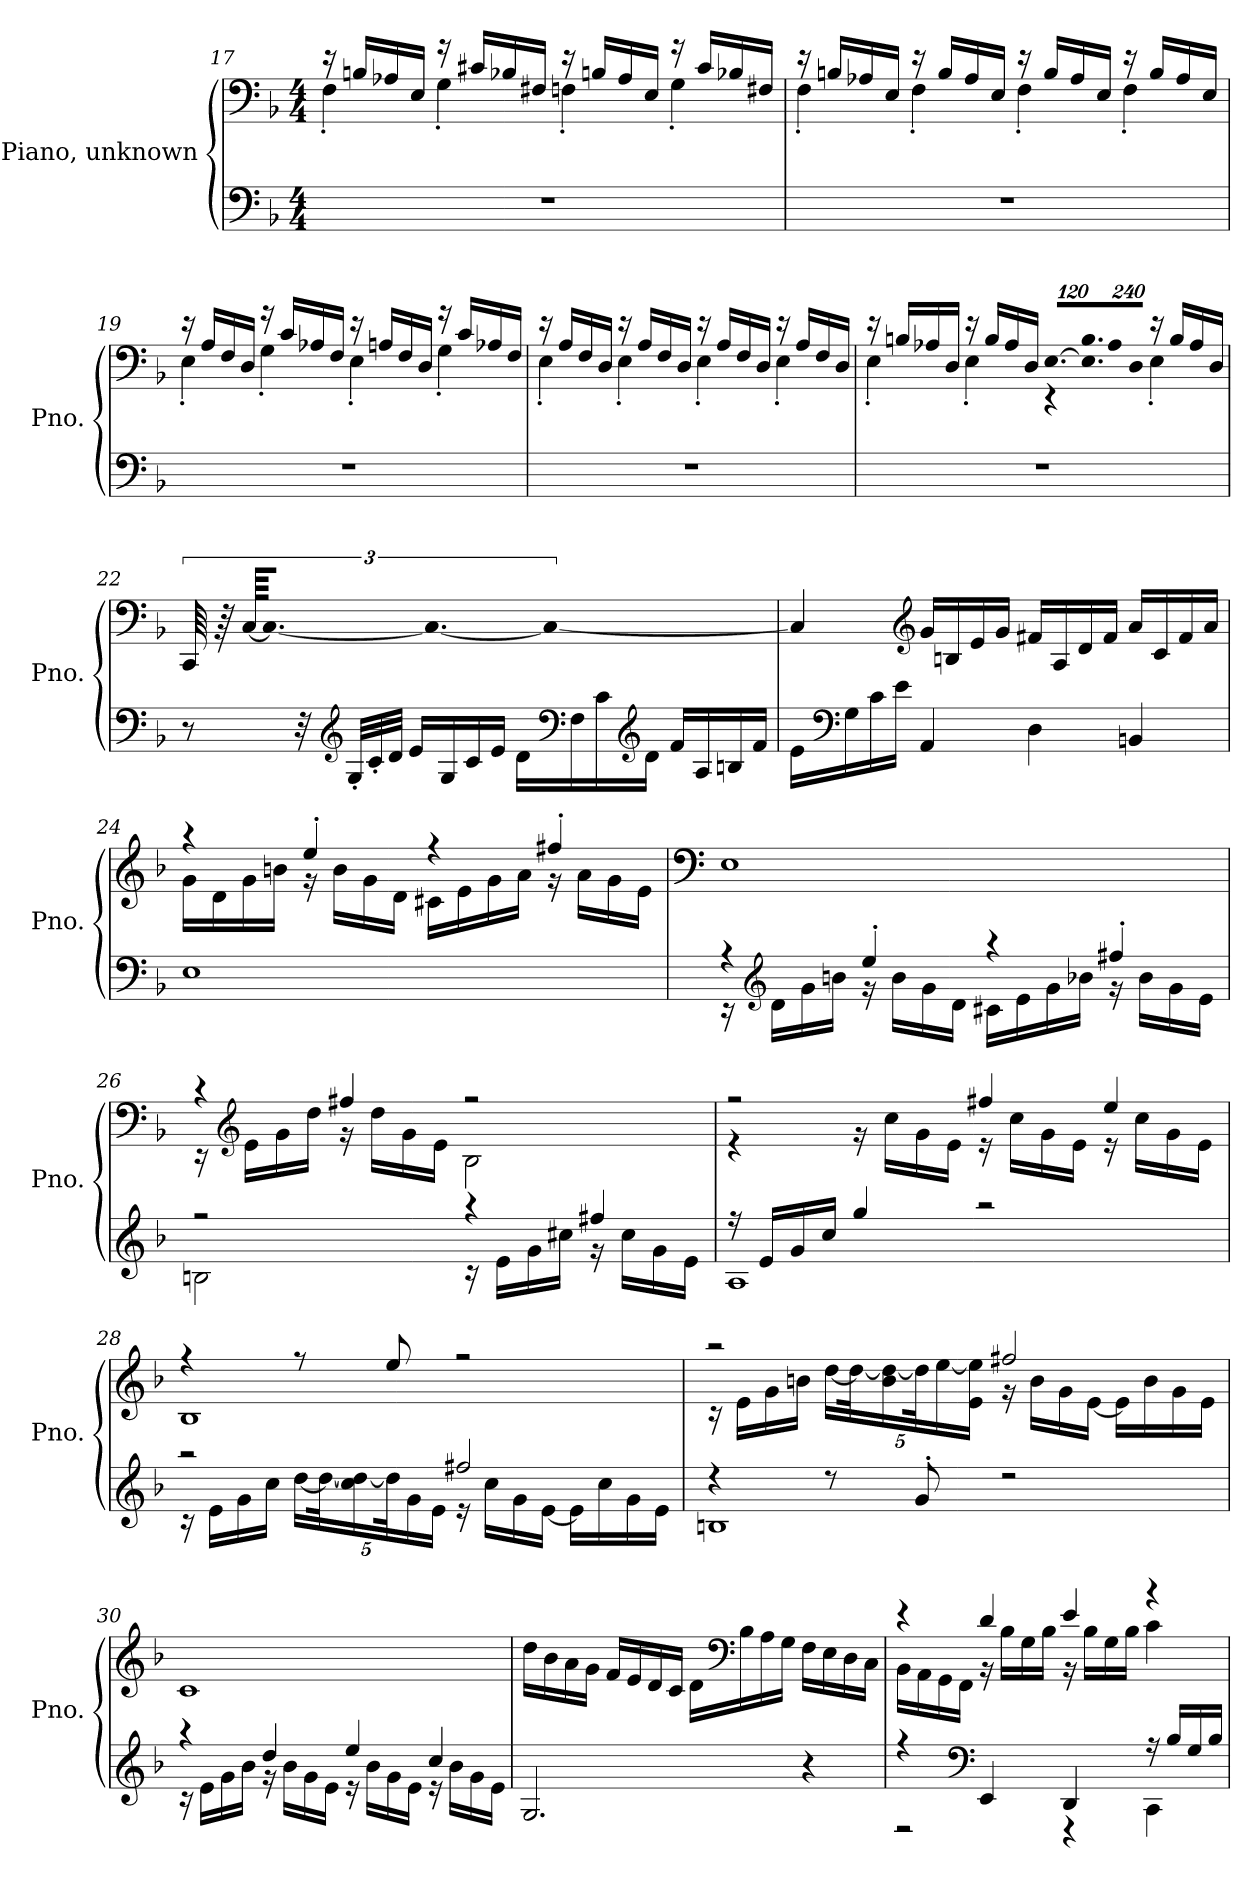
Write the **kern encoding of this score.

**kern	**kern
*part1	*part1
*staff2	*staff1
*I"Piano, unknown	*
*I'Pno.	*
!!LO:LB:g=z
*clefF4	*clefF4
*k[b-]	*k[b-]
*M4/4	*M4/4
=17	=17
*	*^
1r	16r	4F'\
.	16Bn/LL	.
.	16A-X/	.
.	16E/JJ	.
.	16r	4G'\
.	16c#X/LL	.
.	16B-X/	.
.	16F#X/JJ	.
.	16r	4Fn'\
.	16Bn/LL	.
.	16A-/	.
.	16E/JJ	.
.	16r	4G'\
.	16c#/LL	.
.	16B-X/	.
.	16F#X/JJ	.
=18	=18	=18
1r	16r	4F'\
.	16Bn/LL	.
.	16A-X/	.
.	16E/JJ	.
.	16r	4F'\
.	16B/LL	.
.	16A-/	.
.	16E/JJ	.
.	16r	4F'\
.	16B/LL	.
.	16A-/	.
.	16E/JJ	.
.	16r	4F'\
.	16B/LL	.
.	16A-/	.
.	16E/JJ	.
!!LO:LB:g=z	!!
=19	=19	=19
1r	16r	4E'\
.	16A/LL	.
.	16F/	.
.	16D/JJ	.
.	16r	4G'\
.	16c/LL	.
.	16A-X/	.
.	16F/JJ	.
.	16r	4E'\
.	16An/LL	.
.	16F/	.
.	16D/JJ	.
.	16r	4G'\
.	16c/LL	.
.	16A-X/	.
.	16F/JJ	.
=20	=20	=20
1r	16r	4E'\
.	16A/LL	.
.	16F/	.
.	16D/JJ	.
.	16r	4E'\
.	16A/LL	.
.	16F/	.
.	16D/JJ	.
.	16r	4E'\
.	16A/LL	.
.	16F/	.
.	16D/JJ	.
.	16r	4E'\
.	16A/LL	.
.	16F/	.
.	16D/JJ	.
!!LO:LB:g=z	!!
=21	=21	=21
1r	16r	4E'\
.	16Bn/LL	.
.	16A-X/	.
.	16D/JJ	.
.	16r	4E'\
.	16B/LL	.
.	16A-/	.
.	16D/JJ	.
*	*Xbrackettup	*
!	!LO:N:vis=32.	!
.	[1920%103E/LLL	4r
!	!LO:N:vis=32.	!
.	1920%103E/] 1920%103B/J	.
!	!LO:N:vis=16	!
.	1920%137A-/	.
!	!LO:N:vis=16	!
.	1920%137D/JJ	.
.	16r	4E'\
.	16B/LL	.
.	16A-/	.
.	16D/JJ	.
*	*v	*v
=22	=22
*	*brackettup
8r	96CC/
.	96r
.	[96C/KKLL
.	16.C/JJ_
32r	4.C/_
*clefG2	*
32G'/LLL	.
32c'/	.
32d/JJJ	.
16e/LL	.
16G/	.
16c/	.
16e/JJ	.
16d\LL	2C/_
*clefF4	*
16F\	.
16c\	.
*clefG2	*
16d\JJ	.
16f/LL	.
16A/	.
16Bn/	.
16f/JJ	.
!!LO:LB:g=z
=23	=23
16e\LL	4C/]
*clefF4	*
16G\	.
16c\	.
16e\JJ	.
*	*clefG2
4AA/	16g/LL
.	16Bn/
.	16e/
.	16g/JJ
4D\	16f#X/LL
.	16A/
.	16d/
.	16f#/JJ
4BBn/	16a/LL
.	16c/
.	16f#/
.	16a/JJ
=24	=24
*	*^
1E	4r	16g\LL
.	.	16d\
.	.	16g\
.	.	16bn\JJ
.	4ee'/	16r
.	.	16b\LL
.	.	16g\
.	.	16d\JJ
.	4r	16c#X\LL
.	.	16e\
.	.	16g\
.	.	16a\JJ
.	4ff#X'/	16r
.	.	16a\LL
.	.	16g\
.	.	16e\JJ
*	*v	*v
!!LO:PB:g=z
=25	=25
*	*clefF4
*^	*
4r	16r	1E
*clefG2	*	*
.	16d\LL	.
.	16g\	.
.	16bn\JJ	.
4ee'/	16r	.
.	16b\LL	.
.	16g\	.
.	16d\JJ	.
4r	16c#X\LL	.
.	16e\	.
.	16g\	.
.	16b-X\JJ	.
4ff#X'/	16r	.
.	16b-\LL	.
.	16g\	.
.	16e\JJ	.
=26	=26	=26
*	*	*^
2r	2Bn\	4r	16r
*	*	*clefG2	*
.	.	.	16e\LL
.	.	.	16g\
.	.	.	16dd\JJ
.	.	4ff#X/	16r
.	.	.	16dd\LL
.	.	.	16g\
.	.	.	16e\JJ
4r	16r	2r	2B-\
.	16e\LL	.	.
.	16g\	.	.
.	16cc#X\JJ	.	.
4ff#X/	16r	.	.
.	16cc#\LL	.	.
.	16g\	.	.
.	16e\JJ	.	.
!!LO:LB:g=z	!!
=27	=27	=27	=27
16r	1A	2r	4r
16e/LL	.	.	.
16g/	.	.	.
16cc/JJ	.	.	.
4gg/	.	.	16r
.	.	.	16cc\LL
.	.	.	16g\
.	.	.	16e\JJ
2r	.	4ff#X/	16r
.	.	.	16cc\LL
.	.	.	16g\
.	.	.	16e\JJ
.	.	4ee/	16r
.	.	.	16cc\LL
.	.	.	16g\
.	.	.	16e\JJ
=28	=28	=28	=28
2r	16r	4r	1B-
.	16e\LL	.	.
.	16g\	.	.
.	16cc\JJ	.	.
*	*Xbrackettup	*	*
.	[20dd\LL	8r	.
.	40dd\K_	.	.
.	20cc\ 20dd\_	.	.
.	40dd\K]	8ee/	.
.	20g\	.	.
.	20e\JJ	.	.
2ff#X/	16r	2r	.
.	16cc\LL	.	.
.	16g\	.	.
.	[16e\JJ	.	.
.	16e\LL]	.	.
.	16cc\	.	.
.	16g\	.	.
.	16e\JJ	.	.
!!LO:LB:g=z	!!
=29	=29	=29	=29
4r	1Bn	2r	16r
.	.	.	16e\LL
.	.	.	16g\
.	.	.	16bn\JJ
*	*	*	*Xbrackettup
8r	.	.	[20dd\LL
.	.	.	40dd\K_
.	.	.	20b\ 20dd\_
8g'/	.	.	40dd\K]
.	.	.	[20ee\
.	.	.	20e\ 20ee\]JJ
2r	.	2ff#X/	16r
.	.	.	16b\LL
.	.	.	16g\
.	.	.	[16e\JJ
.	.	.	16e\LL]
.	.	.	16b\
.	.	.	16g\
.	.	.	16e\JJ
*	*	*v	*v
=30	=30	=30
4r	16r	1c
.	16e\LL	.
.	16g\	.
.	16b-\JJ	.
4dd/	16r	.
.	16b-\LL	.
.	16g\	.
.	16e\JJ	.
4ee/	16r	.
.	16b-\LL	.
.	16g\	.
.	16e\JJ	.
4cc/	16r	.
.	16b-\LL	.
.	16g\	.
.	16e\JJ	.
*v	*v	*
!!LO:LB:g=z
=31	=31
2.G/	16dd\LL
.	16b-\
.	16a\
.	16g\JJ
.	16f/LL
.	16e/
.	16d/
.	16c/JJ
.	16d\LL
*	*clefF4
.	16B-\
.	16A\
.	16G\JJ
4r	16F\LL
.	16E\
.	16D\
.	16C\JJ
=32	=32
*^	*^
4r	2r	4r	16BB-\LL
.	.	.	16AA\
.	.	.	16GG\
.	.	.	16FF\JJ
*clefF4	*	*	*
4EE/	.	4d/	16r
.	.	.	16B-\LL
.	.	.	16G\
.	.	.	16B-\JJ
4DD/	4r	4e/	16r
.	.	.	16B-\LL
.	.	.	16G\
.	.	.	16B-\JJ
16r	4CC\	4r	4c\
16B-/LL	.	.	.
16G/	.	.	.
16B-/JJ	.	.	.
*v	*v	*	*
*	*v	*v
=	=
*-	*-
